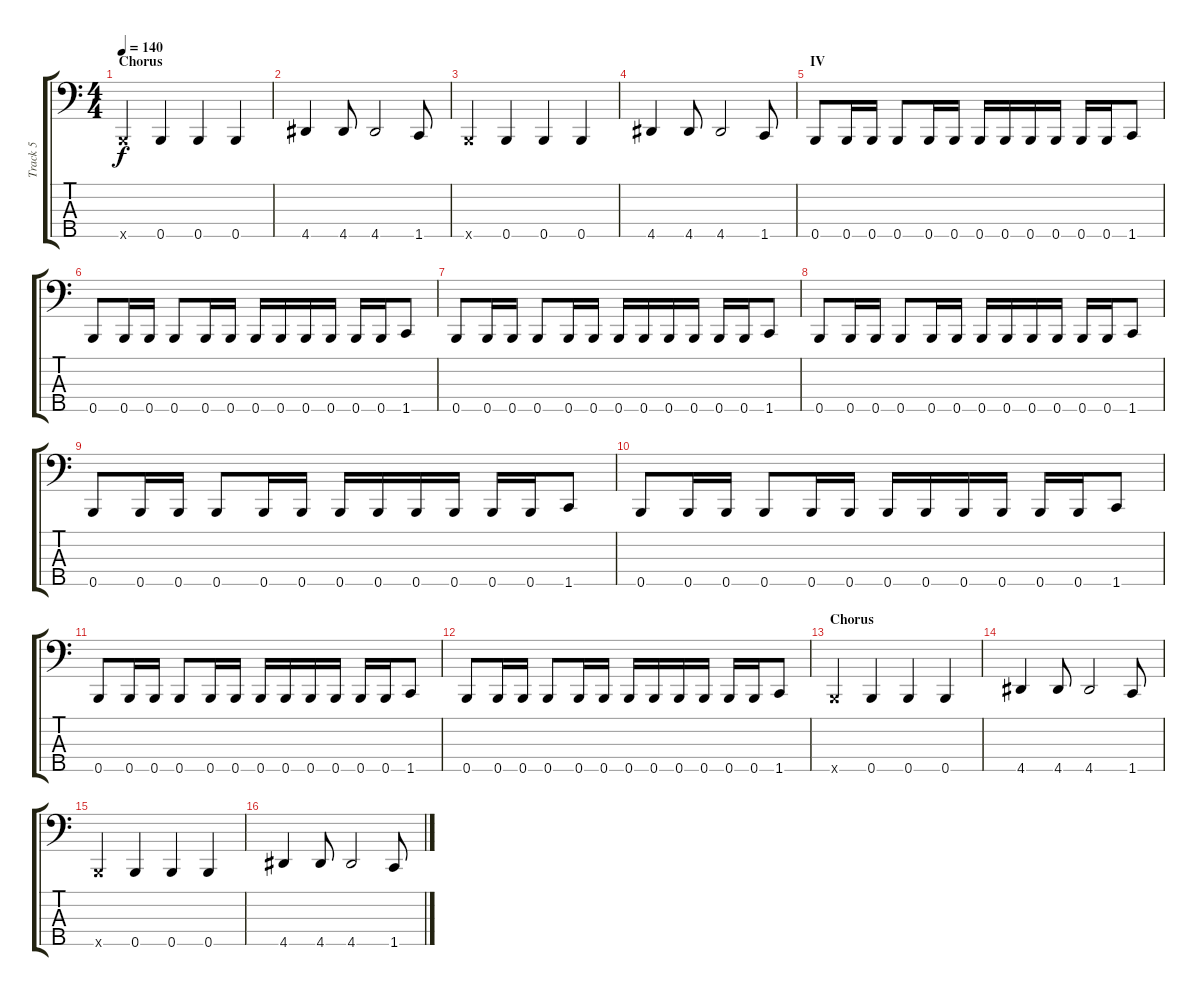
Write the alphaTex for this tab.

\track ("Track 5" "Track 5") {instrument electricbassfinger}
\staff {score tabs}
\tuning (G2 D2 A1 E1 B0) {hide}
\ts (4 4)
\section ("" "Chorus")
\tempo 140
\clef f4
\ks c
0.5{x}.4{dy f} 0.5.4 0.5.4 0.5.4 |
4.5.4 4.5.8 4.5.2 1.5.8 |
0.5{x}.4 0.5.4 0.5.4 0.5.4 |
4.5.4 4.5.8 4.5.2 1.5.8 |
\section ("" "IV")
0.5.8 0.5.16 0.5.16 0.5.8 0.5.16 0.5.16 0.5.16 0.5.16 0.5.16 0.5.16 0.5.16 0.5.16 1.5.8 |
0.5.8 0.5.16 0.5.16 0.5.8 0.5.16 0.5.16 0.5.16 0.5.16 0.5.16 0.5.16 0.5.16 0.5.16 1.5.8 |
0.5.8 0.5.16 0.5.16 0.5.8 0.5.16 0.5.16 0.5.16 0.5.16 0.5.16 0.5.16 0.5.16 0.5.16 1.5.8 |
0.5.8 0.5.16 0.5.16 0.5.8 0.5.16 0.5.16 0.5.16 0.5.16 0.5.16 0.5.16 0.5.16 0.5.16 1.5.8 |
0.5.8 0.5.16 0.5.16 0.5.8 0.5.16 0.5.16 0.5.16 0.5.16 0.5.16 0.5.16 0.5.16 0.5.16 1.5.8 |
0.5.8 0.5.16 0.5.16 0.5.8 0.5.16 0.5.16 0.5.16 0.5.16 0.5.16 0.5.16 0.5.16 0.5.16 1.5.8 |
0.5.8 0.5.16 0.5.16 0.5.8 0.5.16 0.5.16 0.5.16 0.5.16 0.5.16 0.5.16 0.5.16 0.5.16 1.5.8 |
0.5.8 0.5.16 0.5.16 0.5.8 0.5.16 0.5.16 0.5.16 0.5.16 0.5.16 0.5.16 0.5.16 0.5.16 1.5.8 |
\section ("" "Chorus")
0.5{x}.4 0.5.4 0.5.4 0.5.4 |
4.5.4 4.5.8 4.5.2 1.5.8 |
0.5{x}.4 0.5.4 0.5.4 0.5.4 |
4.5.4 4.5.8 4.5.2 1.5.8
